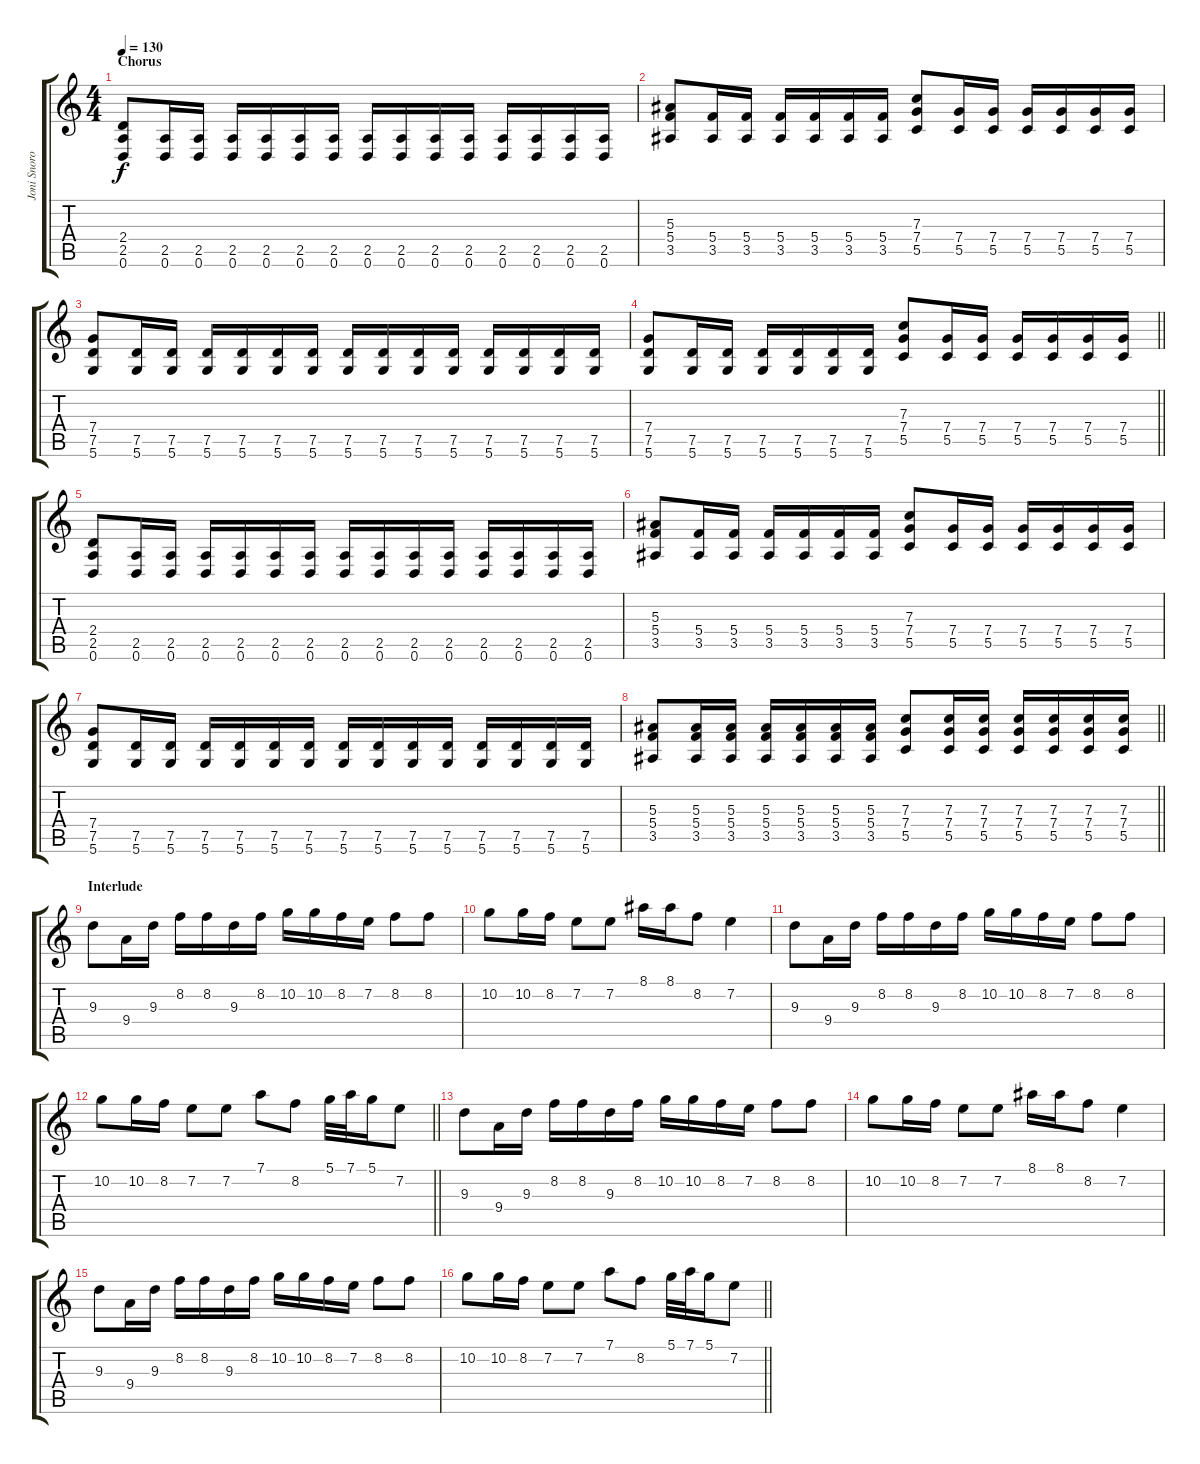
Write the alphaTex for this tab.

\track ("Joni Snoro - Guitar" "Joni Snoro") {instrument distortionguitar}
\staff {score tabs}
\tuning (D4 A3 F3 C3 G2 D2) {hide}
\ts (4 4)
\section ("" "Chorus")
\tempo 130
\clef g2
\ks c
(2.4 2.5 0.6).8{dy f} (2.5 0.6).16 (2.5 0.6).16 (2.5 0.6).16 (2.5 0.6).16 (2.5 0.6).16 (2.5 0.6).16 (2.5 0.6).16 (2.5 0.6).16 (2.5 0.6).16 (2.5 0.6).16 (2.5 0.6).16 (2.5 0.6).16 (2.5 0.6).16 (2.5 0.6).16 |
(5.3 5.4 3.5).8 (5.4 3.5).16 (5.4 3.5).16 (5.4 3.5).16 (5.4 3.5).16 (5.4 3.5).16 (5.4 3.5).16 (7.3 7.4 5.5).8 (7.4 5.5).16 (7.4 5.5).16 (7.4 5.5).16 (7.4 5.5).16 (7.4 5.5).16 (7.4 5.5).16 |
(7.4 7.5 5.6).8 (7.5 5.6).16 (7.5 5.6).16 (7.5 5.6).16 (7.5 5.6).16 (7.5 5.6).16 (7.5 5.6).16 (7.5 5.6).16 (7.5 5.6).16 (7.5 5.6).16 (7.5 5.6).16 (7.5 5.6).16 (7.5 5.6).16 (7.5 5.6).16 (7.5 5.6).16 |
\barLineRight lightlight
(7.4 7.5 5.6).8 (7.5 5.6).16 (7.5 5.6).16 (7.5 5.6).16 (7.5 5.6).16 (7.5 5.6).16 (7.5 5.6).16 (7.3 7.4 5.5).8 (7.4 5.5).16 (7.4 5.5).16 (7.4 5.5).16 (7.4 5.5).16 (7.4 5.5).16 (7.4 5.5).16 |
(2.4 2.5 0.6).8 (2.5 0.6).16 (2.5 0.6).16 (2.5 0.6).16 (2.5 0.6).16 (2.5 0.6).16 (2.5 0.6).16 (2.5 0.6).16 (2.5 0.6).16 (2.5 0.6).16 (2.5 0.6).16 (2.5 0.6).16 (2.5 0.6).16 (2.5 0.6).16 (2.5 0.6).16 |
(5.3 5.4 3.5).8 (5.4 3.5).16 (5.4 3.5).16 (5.4 3.5).16 (5.4 3.5).16 (5.4 3.5).16 (5.4 3.5).16 (7.3 7.4 5.5).8 (7.4 5.5).16 (7.4 5.5).16 (7.4 5.5).16 (7.4 5.5).16 (7.4 5.5).16 (7.4 5.5).16 |
(7.4 7.5 5.6).8 (7.5 5.6).16 (7.5 5.6).16 (7.5 5.6).16 (7.5 5.6).16 (7.5 5.6).16 (7.5 5.6).16 (7.5 5.6).16 (7.5 5.6).16 (7.5 5.6).16 (7.5 5.6).16 (7.5 5.6).16 (7.5 5.6).16 (7.5 5.6).16 (7.5 5.6).16 |
\barLineRight lightlight
(5.3 5.4 3.5).8 (5.3 5.4 3.5).16 (5.3 5.4 3.5).16 (5.3 5.4 3.5).16 (5.3 5.4 3.5).16 (5.3 5.4 3.5).16 (5.3 5.4 3.5).16 (7.3 7.4 5.5).8 (7.3 7.4 5.5).16 (7.3 7.4 5.5).16 (7.3 7.4 5.5).16 (7.3 7.4 5.5).16 (7.3 7.4 5.5).16 (7.3 7.4 5.5).16 |
\section ("" "Interlude")
9.3.8 9.4.16 9.3.16 8.2.16 8.2.16 9.3.16 8.2.16 10.2.16 10.2.16 8.2.16 7.2.16 8.2.8 8.2.8 |
10.2.8 10.2.16 8.2.16 7.2.8 7.2.8 8.1.16 8.1.16 8.2.8 7.2.4 |
9.3.8 9.4.16 9.3.16 8.2.16 8.2.16 9.3.16 8.2.16 10.2.16 10.2.16 8.2.16 7.2.16 8.2.8 8.2.8 |
\barLineRight lightlight
10.2.8 10.2.16 8.2.16 7.2.8 7.2.8 7.1.8 8.2.8 5.1.32 7.1.32 5.1.16 7.2.8 |
\section ("" "")
9.3.8 9.4.16 9.3.16 8.2.16 8.2.16 9.3.16 8.2.16 10.2.16 10.2.16 8.2.16 7.2.16 8.2.8 8.2.8 |
10.2.8 10.2.16 8.2.16 7.2.8 7.2.8 8.1.16 8.1.16 8.2.8 7.2.4 |
9.3.8 9.4.16 9.3.16 8.2.16 8.2.16 9.3.16 8.2.16 10.2.16 10.2.16 8.2.16 7.2.16 8.2.8 8.2.8 |
\barLineRight lightlight
10.2.8 10.2.16 8.2.16 7.2.8 7.2.8 7.1.8 8.2.8 5.1.32 7.1.32 5.1.16 7.2.8
